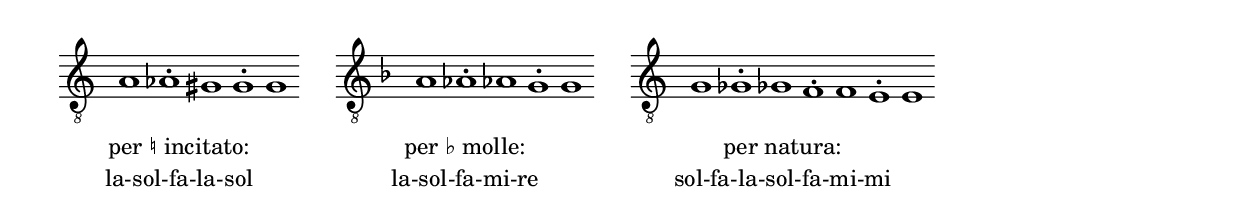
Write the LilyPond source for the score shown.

\version "2.22.2"

% Auto generated file

\header {
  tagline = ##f
}

dot = {
   \once \override Script.add-stem-support = ##f
   \once \override Script.toward-stem-shift = 0
   \once \override Script.skyline-horizontal-padding = 0
   \once \override Script.direction = 1
   \once \override Script.font-size = 1
}

\markup {
  \center-column {
    \line {
      \center-align
      \fontsize#3 { \concat { \normal-text ""} }
    }
    \null
    \line {
      \center-column {

        \line {
          \score {
            <<
              \new Staff \with { instrumentName = ""} {
                \override Staff.TimeSignature.stencil = ##f
                \override Staff.NoteHead.style = #'baroque
                \accidentalStyle Score.forget
                \cadenzaOn
                \clef "treble_8"
                \key c #`((0 . ,NATURAL) (1 . ,NATURAL) (2 . ,NATURAL)
                          (3 . ,NATURAL) (4 . ,NATURAL) (5 . ,NATURAL)
                          (6 . ,NATURAL))  a1  \dot as1-.  gis1  \dot g1-.  g1 
                \cadenzaOff
              }
            >>
            \layout {
              \context {
                \Score
                \override SpacingSpanner.common-shortest-duration = #(ly:make-moment 1)
              }
            }
          }
        }
        \null
        \line {
          \left-align {  \normal-text "per ♮ incitato:" }
        }
        \line {
          \left-align {  \normal-text "la-sol-fa-la-sol" }
        }

      }
      \hspace #3 
      \center-column {

        \line {
          \score {
            <<
              \new Staff \with { instrumentName = ""} {
                \override Staff.TimeSignature.stencil = ##f
                \override Staff.NoteHead.style = #'baroque
                \accidentalStyle Score.forget
                \cadenzaOn
                \clef "treble_8"
                \key c #`((0 . ,NATURAL) (1 . ,NATURAL) (2 . ,NATURAL)
                          (3 . ,NATURAL) (4 . ,NATURAL) (5 . ,NATURAL)
                          (6 . ,FLAT))  a1  \dot as1-.  as1  \dot g1-.  g1 
                \cadenzaOff
              }
            >>
            \layout {
              \context {
                \Score
                \override SpacingSpanner.common-shortest-duration = #(ly:make-moment 1)
              }
            }
          }
        }
        \null
        \line {
          \left-align {  \normal-text "per ♭ molle:" }
        }
        \line {
          \left-align {  \normal-text "la-sol-fa-mi-re" }
        }

      }
      \hspace #3 
      \center-column {

        \line {
          \score {
            <<
              \new Staff \with { instrumentName = ""} {
                \override Staff.TimeSignature.stencil = ##f
                \override Staff.NoteHead.style = #'baroque
                \accidentalStyle Score.forget
                \cadenzaOn
                \clef "treble_8"
                \key c #`((0 . ,NATURAL) (1 . ,NATURAL) (2 . ,NATURAL)
                          (3 . ,NATURAL) (4 . ,NATURAL) (5 . ,NATURAL)
                          (6 . ,NATURAL))  g1  \dot ges1-.  ges1  \dot f1-.  f1  \dot e1-.  e1 
                \cadenzaOff
              }
            >>
            \layout {
              \context {
                \Score
                \override SpacingSpanner.common-shortest-duration = #(ly:make-moment 1)
              }
            }
          }
        }
        \null
        \line {
          \left-align {  \normal-text "per natura:" }
        }
        \line {
          \left-align {  \normal-text "sol-fa-la-sol-fa-mi-mi" }
        }

      }
      \hspace #3 

    }
  }
}